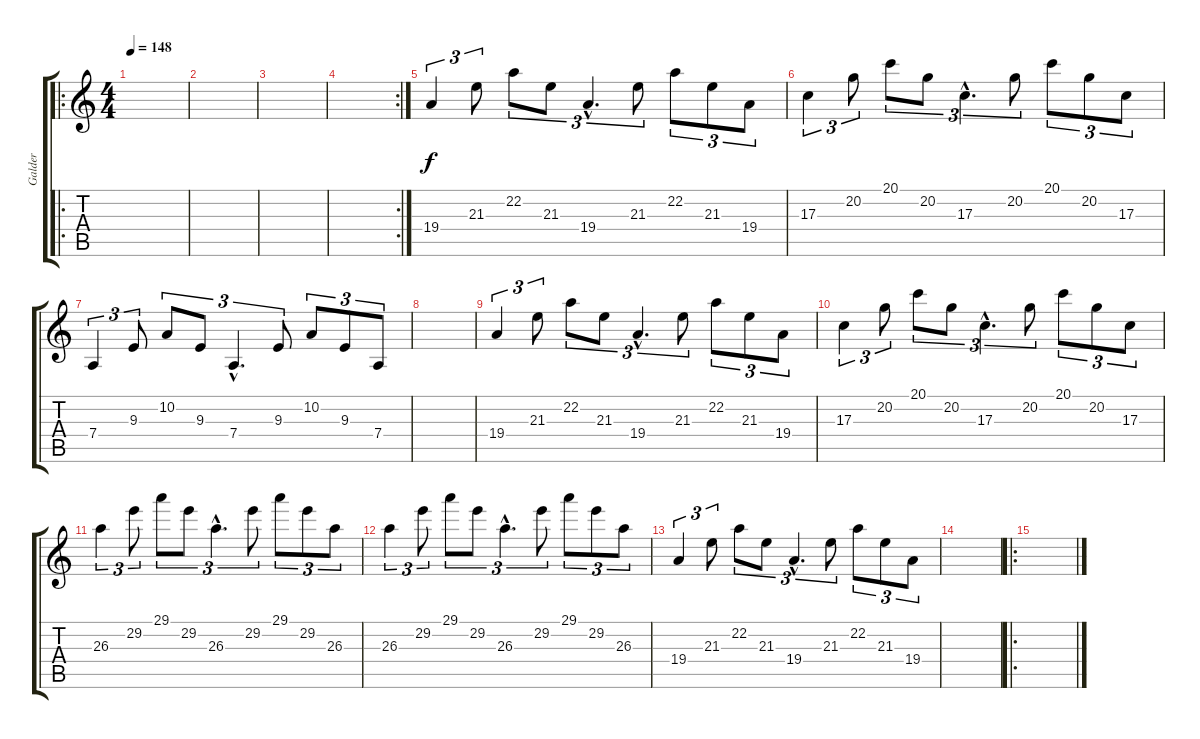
\track ("Galder     ( Keyboard )" "Galder    ") {instrument acousticgrandpiano}
\staff {score tabs}
\tuning (E4 B3 G3 D3 A2 E2) {hide}
\ro
\ts (4 4)
\tempo 148
\clef g2
\ks c
|
|
|
\rc 2
|
19.4.4{tu (3 2) volume 12} 21.3.8{tu (3 2)} 22.2.8{tu (3 2)} 21.3.8{tu (3 2)} 19.4{hac}.4{d tu (3 2)} 21.3.8{tu (3 2)} 22.2.8{tu (3 2)} 21.3.8{tu (3 2)} 19.4.8{tu (3 2)} |
17.3.4{tu (3 2)} 20.2.8{tu (3 2)} 20.1.8{tu (3 2)} 20.2.8{tu (3 2)} 17.3{hac}.4{d tu (3 2)} 20.2.8{tu (3 2)} 20.1.8{tu (3 2)} 20.2.8{tu (3 2)} 17.3.8{tu (3 2)} |
7.4.4{tu (3 2)} 9.3.8{tu (3 2)} 10.2.8{tu (3 2)} 9.3.8{tu (3 2)} 7.4{hac}.4{d tu (3 2)} 9.3.8{tu (3 2)} 10.2.8{tu (3 2)} 9.3.8{tu (3 2)} 7.4.8{tu (3 2)} |
|
19.4.4{tu (3 2)} 21.3.8{tu (3 2)} 22.2.8{tu (3 2)} 21.3.8{tu (3 2)} 19.4{hac}.4{d tu (3 2)} 21.3.8{tu (3 2)} 22.2.8{tu (3 2)} 21.3.8{tu (3 2)} 19.4.8{tu (3 2)} |
17.3.4{tu (3 2)} 20.2.8{tu (3 2)} 20.1.8{tu (3 2)} 20.2.8{tu (3 2)} 17.3{hac}.4{d tu (3 2)} 20.2.8{tu (3 2)} 20.1.8{tu (3 2)} 20.2.8{tu (3 2)} 17.3.8{tu (3 2)} |
26.3.4{tu (3 2)} 29.2.8{tu (3 2)} 29.1.8{tu (3 2)} 29.2.8{tu (3 2)} 26.3{hac}.4{d tu (3 2)} 29.2.8{tu (3 2)} 29.1.8{tu (3 2)} 29.2.8{tu (3 2)} 26.3.8{tu (3 2)} |
26.3.4{tu (3 2)} 29.2.8{tu (3 2)} 29.1.8{tu (3 2)} 29.2.8{tu (3 2)} 26.3{hac}.4{d tu (3 2)} 29.2.8{tu (3 2)} 29.1.8{tu (3 2)} 29.2.8{tu (3 2)} 26.3.8{tu (3 2)} |
19.4.4{tu (3 2)} 21.3.8{tu (3 2)} 22.2.8{tu (3 2)} 21.3.8{tu (3 2)} 19.4{hac}.4{d tu (3 2)} 21.3.8{tu (3 2)} 22.2.8{tu (3 2)} 21.3.8{tu (3 2)} 19.4.8{tu (3 2)} |
|
\ro
